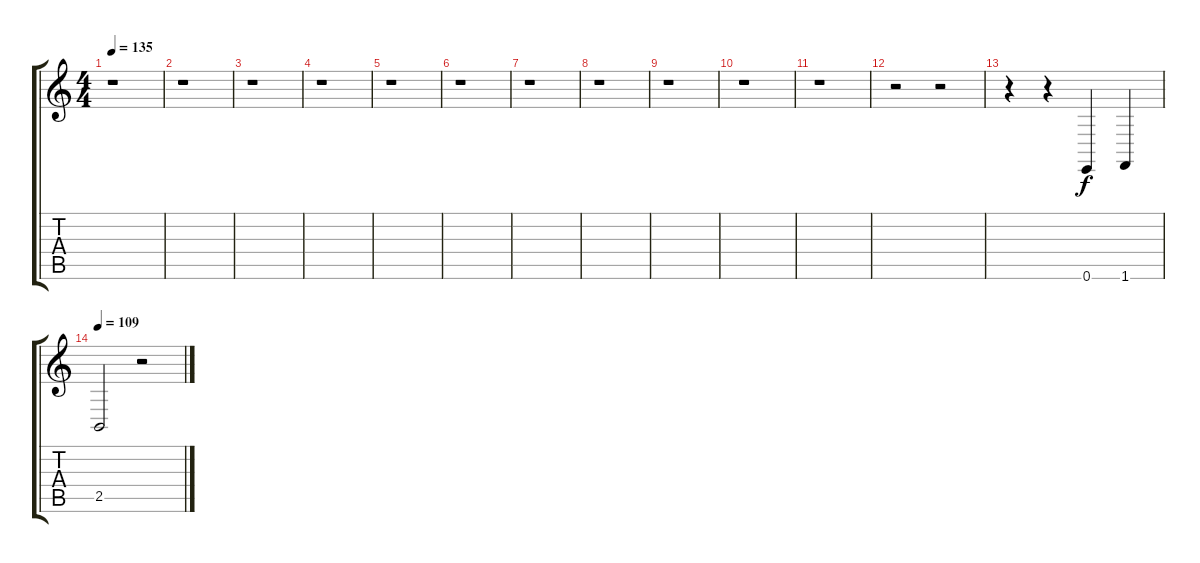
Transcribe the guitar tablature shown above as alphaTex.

\track "" {instrument lead1square}
\staff {score tabs}
\tuning (E4 B3 G3 D3 A2 E2) {hide}
\ts (4 4)
\tempo 135
\clef g2
\ks c
r.1{dy f} |
r.1 |
r.1 |
r.1 |
r.1 |
r.1 |
r.1 |
r.1 |
r.1 |
r.1 |
r.1 |
r.2 r.2 |
r.4 r.4 0.6.4 1.6.4 |
\tempo 109
2.5.2 r.2
